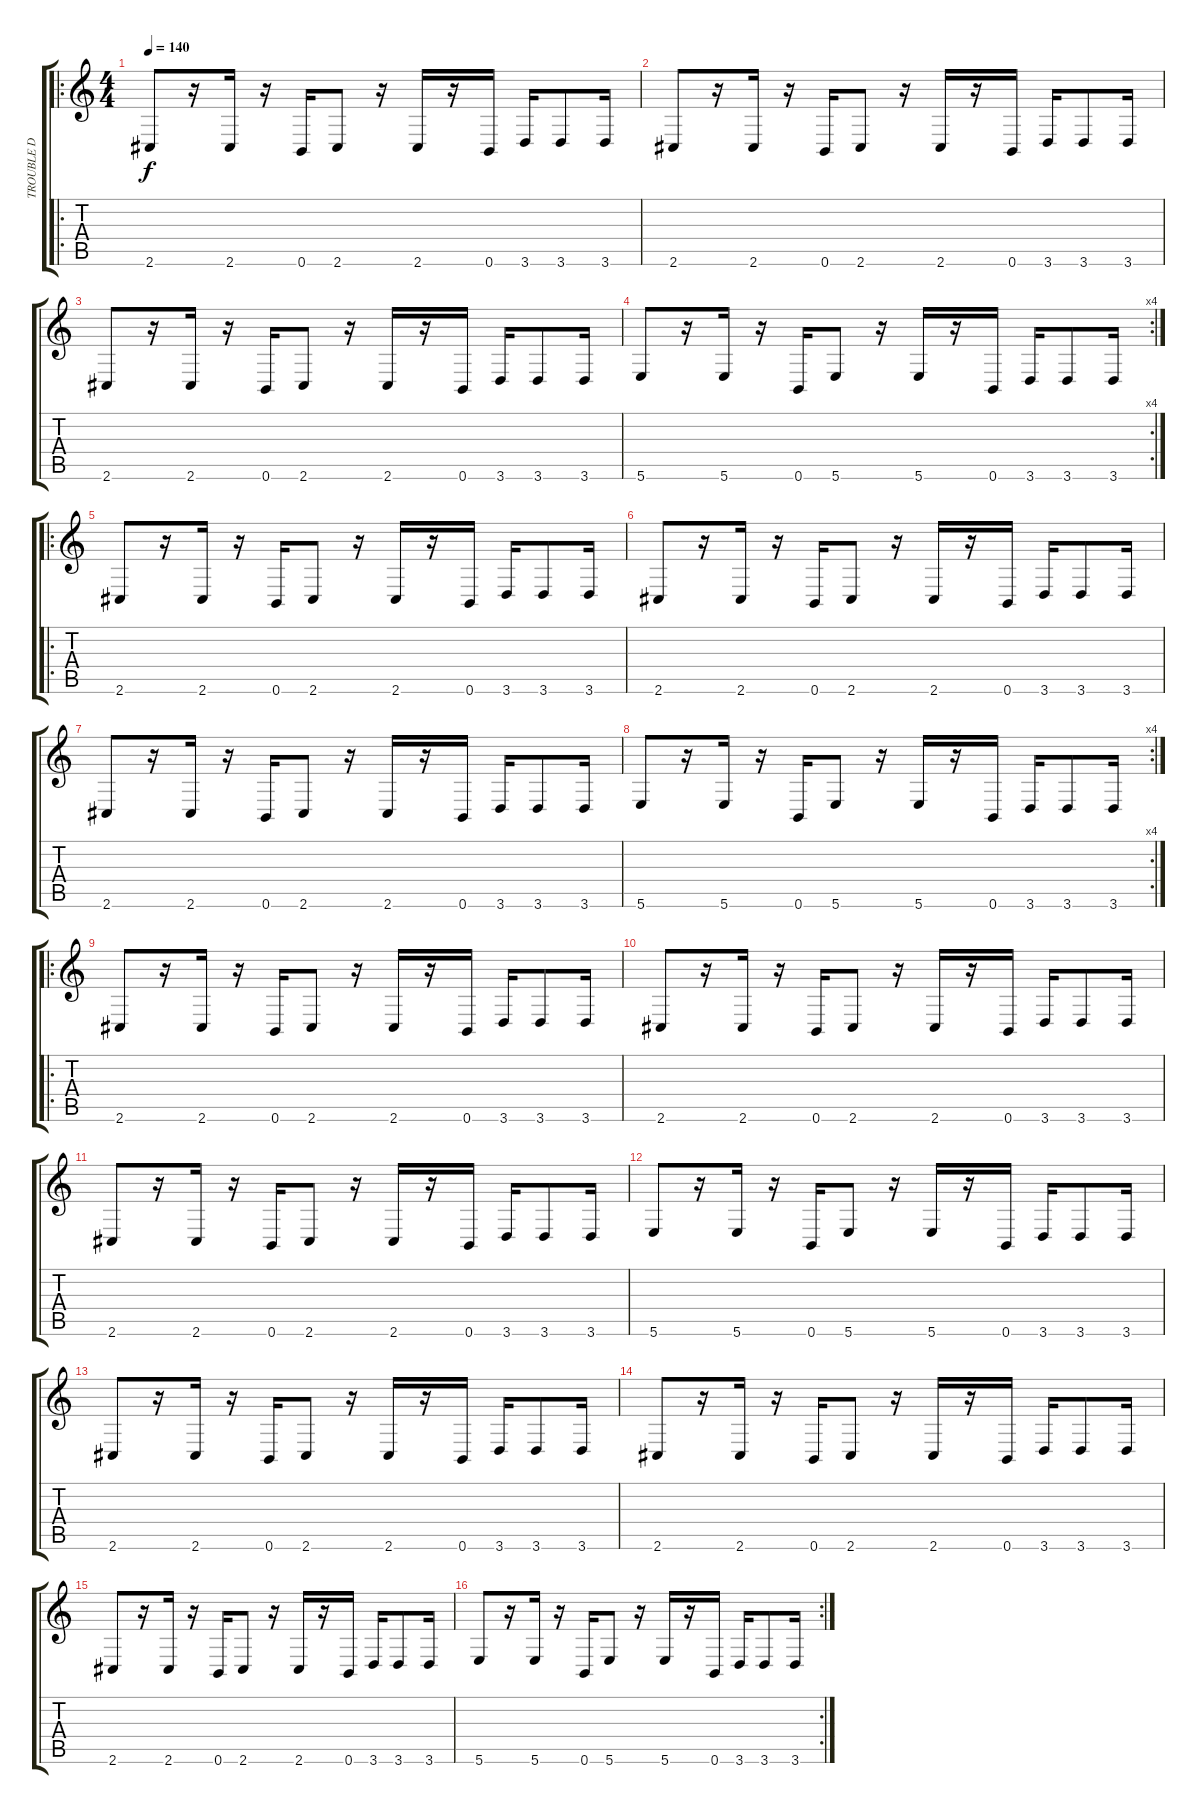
\track ("TROUBLE D" "TROUBLE D") {instrument electricbassfinger}
\staff {score tabs}
\tuning (Db4 Ab3 E3 B2 Gb2 B1) {hide}
\ro
\ts (4 4)
\tempo 140
\clef g2
\ks c
2.6.8{dy f} r.16 2.6.16 r.16 0.6.16 2.6.8 r.16 2.6.16 r.16 0.6.16 3.6.16 3.6.8 3.6.16 |
2.6.8 r.16 2.6.16 r.16 0.6.16 2.6.8 r.16 2.6.16 r.16 0.6.16 3.6.16 3.6.8 3.6.16 |
2.6.8 r.16 2.6.16 r.16 0.6.16 2.6.8 r.16 2.6.16 r.16 0.6.16 3.6.16 3.6.8 3.6.16 |
\rc 4
5.6.8 r.16 5.6.16 r.16 0.6.16 5.6.8 r.16 5.6.16 r.16 0.6.16 3.6.16 3.6.8 3.6.16 |
\ro
2.6.8 r.16 2.6.16 r.16 0.6.16 2.6.8 r.16 2.6.16 r.16 0.6.16 3.6.16 3.6.8 3.6.16 |
2.6.8 r.16 2.6.16 r.16 0.6.16 2.6.8 r.16 2.6.16 r.16 0.6.16 3.6.16 3.6.8 3.6.16 |
2.6.8 r.16 2.6.16 r.16 0.6.16 2.6.8 r.16 2.6.16 r.16 0.6.16 3.6.16 3.6.8 3.6.16 |
\rc 4
5.6.8 r.16 5.6.16 r.16 0.6.16 5.6.8 r.16 5.6.16 r.16 0.6.16 3.6.16 3.6.8 3.6.16 |
\ro
2.6.8 r.16 2.6.16 r.16 0.6.16 2.6.8 r.16 2.6.16 r.16 0.6.16 3.6.16 3.6.8 3.6.16 |
2.6.8 r.16 2.6.16 r.16 0.6.16 2.6.8 r.16 2.6.16 r.16 0.6.16 3.6.16 3.6.8 3.6.16 |
2.6.8 r.16 2.6.16 r.16 0.6.16 2.6.8 r.16 2.6.16 r.16 0.6.16 3.6.16 3.6.8 3.6.16 |
5.6.8 r.16 5.6.16 r.16 0.6.16 5.6.8 r.16 5.6.16 r.16 0.6.16 3.6.16 3.6.8 3.6.16 |
2.6.8 r.16 2.6.16 r.16 0.6.16 2.6.8 r.16 2.6.16 r.16 0.6.16 3.6.16 3.6.8 3.6.16 |
2.6.8 r.16 2.6.16 r.16 0.6.16 2.6.8 r.16 2.6.16 r.16 0.6.16 3.6.16 3.6.8 3.6.16 |
2.6.8 r.16 2.6.16 r.16 0.6.16 2.6.8 r.16 2.6.16 r.16 0.6.16 3.6.16 3.6.8 3.6.16 |
\rc 2
5.6.8 r.16 5.6.16 r.16 0.6.16 5.6.8 r.16 5.6.16 r.16 0.6.16 3.6.16 3.6.8 3.6.16
